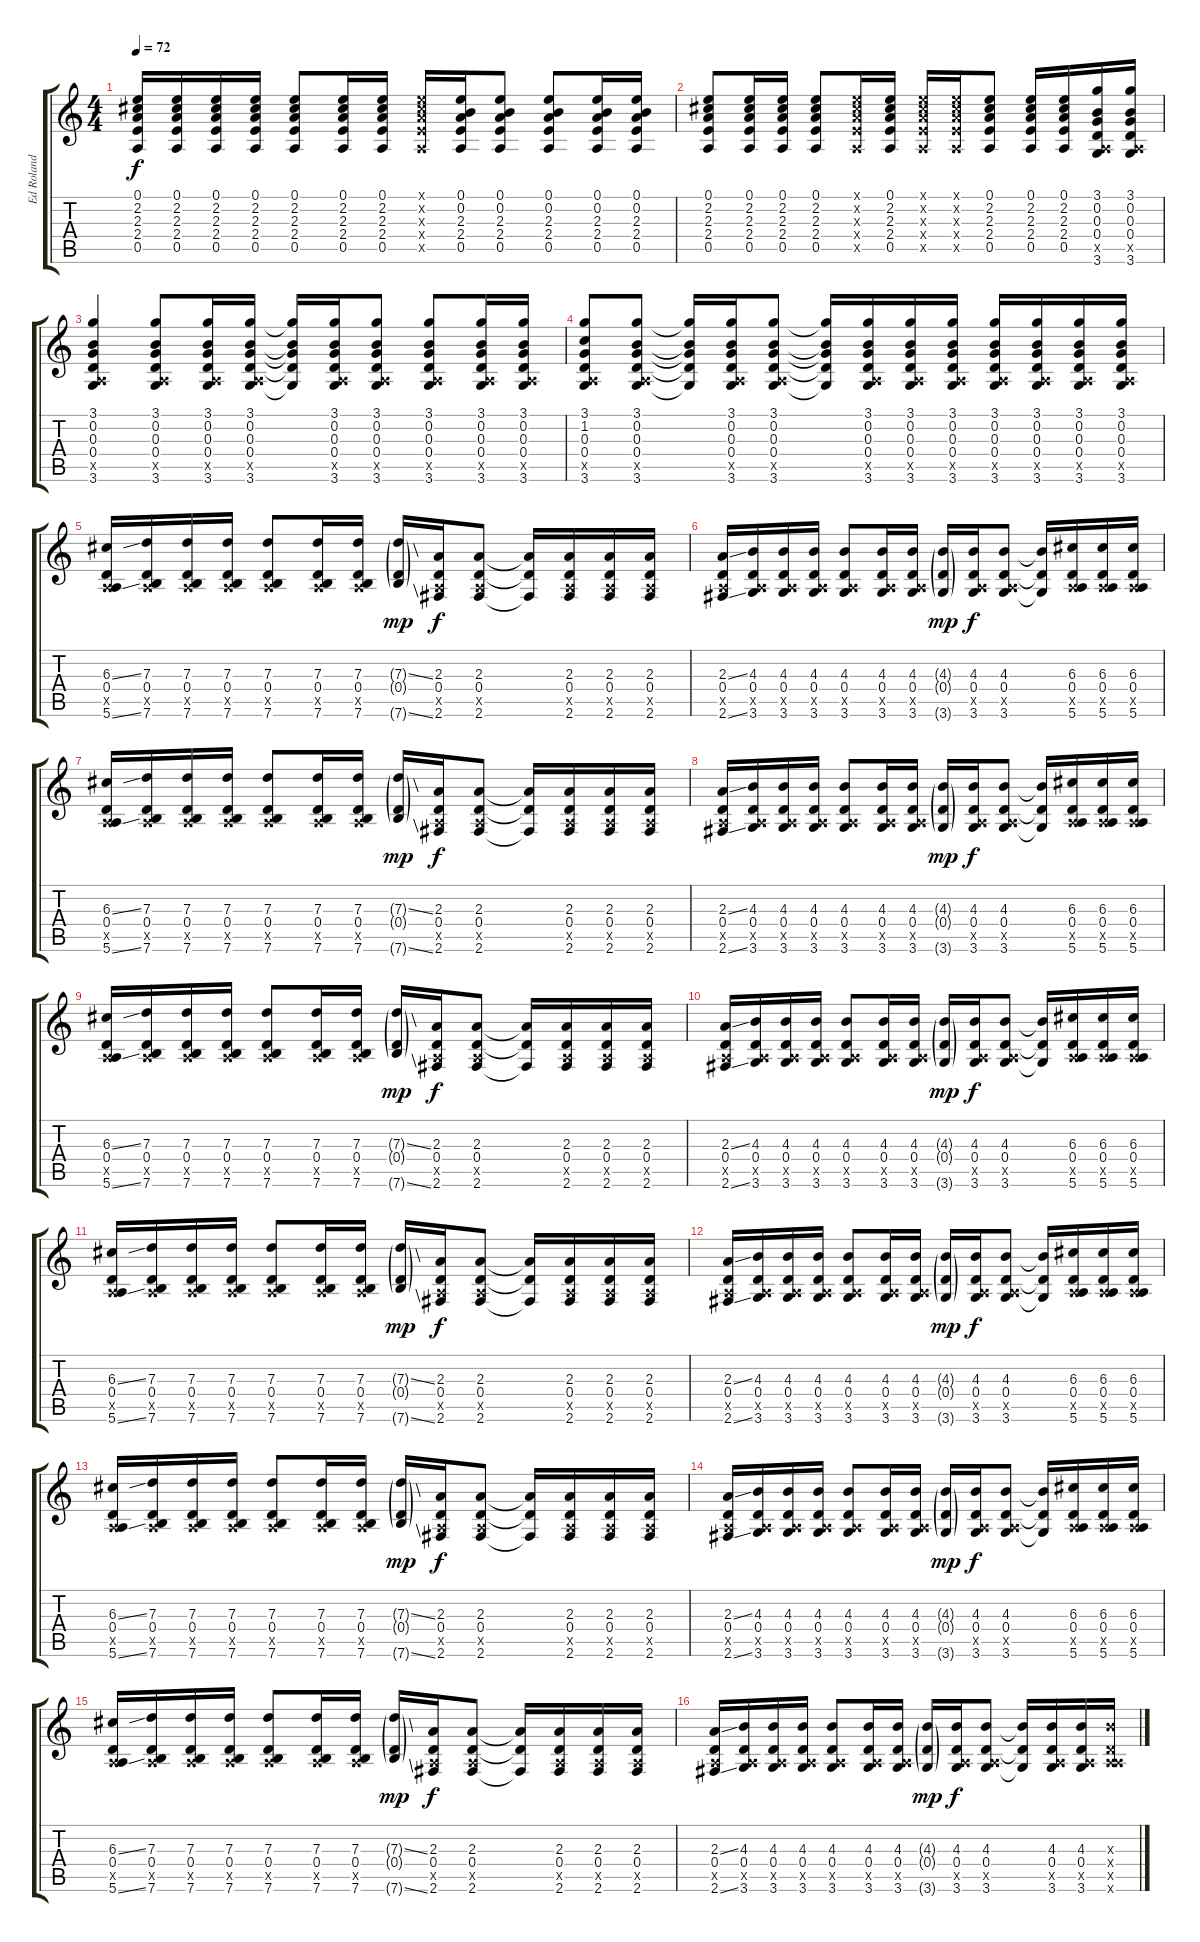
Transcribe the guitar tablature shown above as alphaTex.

\track ("Ed Roland" "Ed Roland") {instrument acousticguitarsteel}
\staff {score tabs}
\tuning (E4 B3 G3 D3 A2 E2) {hide}
\ts (4 4)
\tempo 72
\clef g2
\ks c
(0.1 2.2 2.3 2.4 0.5).16{dy f} (0.1 2.2 2.3 2.4 0.5).16 (0.1 2.2 2.3 2.4 0.5).16 (0.1 2.2 2.3 2.4 0.5).16 (0.1 2.2 2.3 2.4 0.5).8 (0.1 2.2 2.3 2.4 0.5).16 (0.1 2.2 2.3 2.4 0.5).16 (0.1{x} 2.2{x} 2.3{x} 2.4{x} 0.5{x}).16 (0.1 0.2 2.3 2.4 0.5).16 (0.1 0.2 2.3 2.4 0.5).8 (0.1 0.2 2.3 2.4 0.5).8 (0.1 0.2 2.3 2.4 0.5).16 (0.1 0.2 2.3 2.4 0.5).16 |
(0.1 2.2 2.3 2.4 0.5).8 (0.1 2.2 2.3 2.4 0.5).16 (0.1 2.2 2.3 2.4 0.5).16 (0.1 2.2 2.3 2.4 0.5).8 (0.1{x} 2.2{x} 2.3{x} 2.4{x} 0.5{x}).16 (0.1 2.2 2.3 2.4 0.5).16 (0.1{x} 2.2{x} 2.3{x} 2.4{x} 0.5{x}).16 (0.1{x} 2.2{x} 2.3{x} 2.4{x} 0.5{x}).16 (0.1 2.2 2.3 2.4 0.5).8 (0.1 2.2 2.3 2.4 0.5).16 (0.1 2.2 2.3 2.4 0.5).16 (3.1 0.2 0.3 0.4 0.5{x} 3.6).16 (3.1 0.2 0.3 0.4 0.5{x} 3.6).16 |
(3.1 0.2 0.3 0.4 0.5{x} 3.6).4 (3.1 0.2 0.3 0.4 0.5{x} 3.6).8 (3.1 0.2 0.3 0.4 0.5{x} 3.6).16 (3.1 0.2 0.3 0.4 0.5{x} 3.6).16 (3.1{t} 0.2{t} 0.3{t} 0.4{t} 3.6{t}).16 (3.1 0.2 0.3 0.4 0.5{x} 3.6).16 (3.1 0.2 0.3 0.4 0.5{x} 3.6).8 (3.1 0.2 0.3 0.4 0.5{x} 3.6).8 (3.1 0.2 0.3 0.4 0.5{x} 3.6).16 (3.1 0.2 0.3 0.4 0.5{x} 3.6).16 |
(3.1 1.2 0.3 0.4 0.5{x} 3.6).8 (3.1 0.2 0.3 0.4 0.5{x} 3.6).8 (3.1{t} 0.2{t} 0.3{t} 0.4{t} 3.6{t}).16 (3.1 0.2 0.3 0.4 0.5{x} 3.6).16 (3.1 0.2 0.3 0.4 0.5{x} 3.6).8 (3.1{t} 0.2{t} 0.3{t} 0.4{t} 3.6{t}).16 (3.1 0.2 0.3 0.4 0.5{x} 3.6).16 (3.1 0.2 0.3 0.4 0.5{x} 3.6).16 (3.1 0.2 0.3 0.4 0.5{x} 3.6).16 (3.1 0.2 0.3 0.4 0.5{x} 3.6).16 (3.1 0.2 0.3 0.4 0.5{x} 3.6).16 (3.1 0.2 0.3 0.4 0.5{x} 3.6).16 (3.1 0.2 0.3 0.4 0.5{x} 3.6).16 |
(6.3{ss} 0.4 0.5{x} 5.6{ss}).16 (7.3 0.4 0.5{x} 7.6).16 (7.3 0.4 0.5{x} 7.6).16 (7.3 0.4 0.5{x} 7.6).16 (7.3 0.4 0.5{x} 7.6).8 (7.3 0.4 0.5{x} 7.6).16 (7.3 0.4 0.5{x} 7.6).16 (7.3{ss g} 0.4{g} 7.6{ss g}).16{dy mp} (2.3 0.4 0.5{x} 2.6).16{dy f} (2.3 0.4 0.5{x} 2.6).8 (2.3{t} 0.4{t} 2.6{t}).16 (2.3 0.4 0.5{x} 2.6).16 (2.3 0.4 0.5{x} 2.6).16 (2.3 0.4 0.5{x} 2.6).16 |
(2.3{ss} 0.4 0.5{x} 2.6{ss}).16 (4.3 0.4 0.5{x} 3.6).16 (4.3 0.4 0.5{x} 3.6).16 (4.3 0.4 0.5{x} 3.6).16 (4.3 0.4 0.5{x} 3.6).8 (4.3 0.4 0.5{x} 3.6).16 (4.3 0.4 0.5{x} 3.6).16 (4.3{g} 0.4{g} 3.6{g}).16{dy mp} (4.3 0.4 0.5{x} 3.6).16{dy f} (4.3 0.4 0.5{x} 3.6).8 (4.3{t} 0.4{t} 3.6{t}).16 (6.3 0.4 0.5{x} 5.6).16 (6.3 0.4 0.5{x} 5.6).16 (6.3 0.4 0.5{x} 5.6).16 |
(6.3{ss} 0.4 0.5{x} 5.6{ss}).16 (7.3 0.4 0.5{x} 7.6).16 (7.3 0.4 0.5{x} 7.6).16 (7.3 0.4 0.5{x} 7.6).16 (7.3 0.4 0.5{x} 7.6).8 (7.3 0.4 0.5{x} 7.6).16 (7.3 0.4 0.5{x} 7.6).16 (7.3{ss g} 0.4{g} 7.6{ss g}).16{dy mp} (2.3 0.4 0.5{x} 2.6).16{dy f} (2.3 0.4 0.5{x} 2.6).8 (2.3{t} 0.4{t} 2.6{t}).16 (2.3 0.4 0.5{x} 2.6).16 (2.3 0.4 0.5{x} 2.6).16 (2.3 0.4 0.5{x} 2.6).16 |
(2.3{ss} 0.4 0.5{x} 2.6{ss}).16 (4.3 0.4 0.5{x} 3.6).16 (4.3 0.4 0.5{x} 3.6).16 (4.3 0.4 0.5{x} 3.6).16 (4.3 0.4 0.5{x} 3.6).8 (4.3 0.4 0.5{x} 3.6).16 (4.3 0.4 0.5{x} 3.6).16 (4.3{g} 0.4{g} 3.6{g}).16{dy mp} (4.3 0.4 0.5{x} 3.6).16{dy f} (4.3 0.4 0.5{x} 3.6).8 (4.3{t} 0.4{t} 3.6{t}).16 (6.3 0.4 0.5{x} 5.6).16 (6.3 0.4 0.5{x} 5.6).16 (6.3 0.4 0.5{x} 5.6).16 |
(6.3{ss} 0.4 0.5{x} 5.6{ss}).16 (7.3 0.4 0.5{x} 7.6).16 (7.3 0.4 0.5{x} 7.6).16 (7.3 0.4 0.5{x} 7.6).16 (7.3 0.4 0.5{x} 7.6).8 (7.3 0.4 0.5{x} 7.6).16 (7.3 0.4 0.5{x} 7.6).16 (7.3{ss g} 0.4{g} 7.6{ss g}).16{dy mp} (2.3 0.4 0.5{x} 2.6).16{dy f} (2.3 0.4 0.5{x} 2.6).8 (2.3{t} 0.4{t} 2.6{t}).16 (2.3 0.4 0.5{x} 2.6).16 (2.3 0.4 0.5{x} 2.6).16 (2.3 0.4 0.5{x} 2.6).16 |
(2.3{ss} 0.4 0.5{x} 2.6{ss}).16 (4.3 0.4 0.5{x} 3.6).16 (4.3 0.4 0.5{x} 3.6).16 (4.3 0.4 0.5{x} 3.6).16 (4.3 0.4 0.5{x} 3.6).8 (4.3 0.4 0.5{x} 3.6).16 (4.3 0.4 0.5{x} 3.6).16 (4.3{g} 0.4{g} 3.6{g}).16{dy mp} (4.3 0.4 0.5{x} 3.6).16{dy f} (4.3 0.4 0.5{x} 3.6).8 (4.3{t} 0.4{t} 3.6{t}).16 (6.3 0.4 0.5{x} 5.6).16 (6.3 0.4 0.5{x} 5.6).16 (6.3 0.4 0.5{x} 5.6).16 |
(6.3{ss} 0.4 0.5{x} 5.6{ss}).16 (7.3 0.4 0.5{x} 7.6).16 (7.3 0.4 0.5{x} 7.6).16 (7.3 0.4 0.5{x} 7.6).16 (7.3 0.4 0.5{x} 7.6).8 (7.3 0.4 0.5{x} 7.6).16 (7.3 0.4 0.5{x} 7.6).16 (7.3{ss g} 0.4{g} 7.6{ss g}).16{dy mp} (2.3 0.4 0.5{x} 2.6).16{dy f} (2.3 0.4 0.5{x} 2.6).8 (2.3{t} 0.4{t} 2.6{t}).16 (2.3 0.4 0.5{x} 2.6).16 (2.3 0.4 0.5{x} 2.6).16 (2.3 0.4 0.5{x} 2.6).16 |
(2.3{ss} 0.4 0.5{x} 2.6{ss}).16 (4.3 0.4 0.5{x} 3.6).16 (4.3 0.4 0.5{x} 3.6).16 (4.3 0.4 0.5{x} 3.6).16 (4.3 0.4 0.5{x} 3.6).8 (4.3 0.4 0.5{x} 3.6).16 (4.3 0.4 0.5{x} 3.6).16 (4.3{g} 0.4{g} 3.6{g}).16{dy mp} (4.3 0.4 0.5{x} 3.6).16{dy f} (4.3 0.4 0.5{x} 3.6).8 (4.3{t} 0.4{t} 3.6{t}).16 (6.3 0.4 0.5{x} 5.6).16 (6.3 0.4 0.5{x} 5.6).16 (6.3 0.4 0.5{x} 5.6).16 |
(6.3{ss} 0.4 0.5{x} 5.6{ss}).16 (7.3 0.4 0.5{x} 7.6).16 (7.3 0.4 0.5{x} 7.6).16 (7.3 0.4 0.5{x} 7.6).16 (7.3 0.4 0.5{x} 7.6).8 (7.3 0.4 0.5{x} 7.6).16 (7.3 0.4 0.5{x} 7.6).16 (7.3{ss g} 0.4{g} 7.6{ss g}).16{dy mp} (2.3 0.4 0.5{x} 2.6).16{dy f} (2.3 0.4 0.5{x} 2.6).8 (2.3{t} 0.4{t} 2.6{t}).16 (2.3 0.4 0.5{x} 2.6).16 (2.3 0.4 0.5{x} 2.6).16 (2.3 0.4 0.5{x} 2.6).16 |
(2.3{ss} 0.4 0.5{x} 2.6{ss}).16 (4.3 0.4 0.5{x} 3.6).16 (4.3 0.4 0.5{x} 3.6).16 (4.3 0.4 0.5{x} 3.6).16 (4.3 0.4 0.5{x} 3.6).8 (4.3 0.4 0.5{x} 3.6).16 (4.3 0.4 0.5{x} 3.6).16 (4.3{g} 0.4{g} 3.6{g}).16{dy mp} (4.3 0.4 0.5{x} 3.6).16{dy f} (4.3 0.4 0.5{x} 3.6).8 (4.3{t} 0.4{t} 3.6{t}).16 (6.3 0.4 0.5{x} 5.6).16 (6.3 0.4 0.5{x} 5.6).16 (6.3 0.4 0.5{x} 5.6).16 |
(6.3{ss} 0.4 0.5{x} 5.6{ss}).16 (7.3 0.4 0.5{x} 7.6).16 (7.3 0.4 0.5{x} 7.6).16 (7.3 0.4 0.5{x} 7.6).16 (7.3 0.4 0.5{x} 7.6).8 (7.3 0.4 0.5{x} 7.6).16 (7.3 0.4 0.5{x} 7.6).16 (7.3{ss g} 0.4{g} 7.6{ss g}).16{dy mp} (2.3 0.4 0.5{x} 2.6).16{dy f} (2.3 0.4 0.5{x} 2.6).8 (2.3{t} 0.4{t} 2.6{t}).16 (2.3 0.4 0.5{x} 2.6).16 (2.3 0.4 0.5{x} 2.6).16 (2.3 0.4 0.5{x} 2.6).16 |
(2.3{ss} 0.4 0.5{x} 2.6{ss}).16 (4.3 0.4 0.5{x} 3.6).16 (4.3 0.4 0.5{x} 3.6).16 (4.3 0.4 0.5{x} 3.6).16 (4.3 0.4 0.5{x} 3.6).8 (4.3 0.4 0.5{x} 3.6).16 (4.3 0.4 0.5{x} 3.6).16 (4.3{g} 0.4{g} 3.6{g}).16{dy mp} (4.3 0.4 0.5{x} 3.6).16{dy f} (4.3 0.4 0.5{x} 3.6).8 (4.3{t} 0.4{t} 3.6{t}).16 (4.3 0.4 0.5{x} 3.6).16 (4.3 0.4 0.5{x} 3.6).16 (4.3{x} 0.4{x} 0.5{x} 5.6{x}).16
